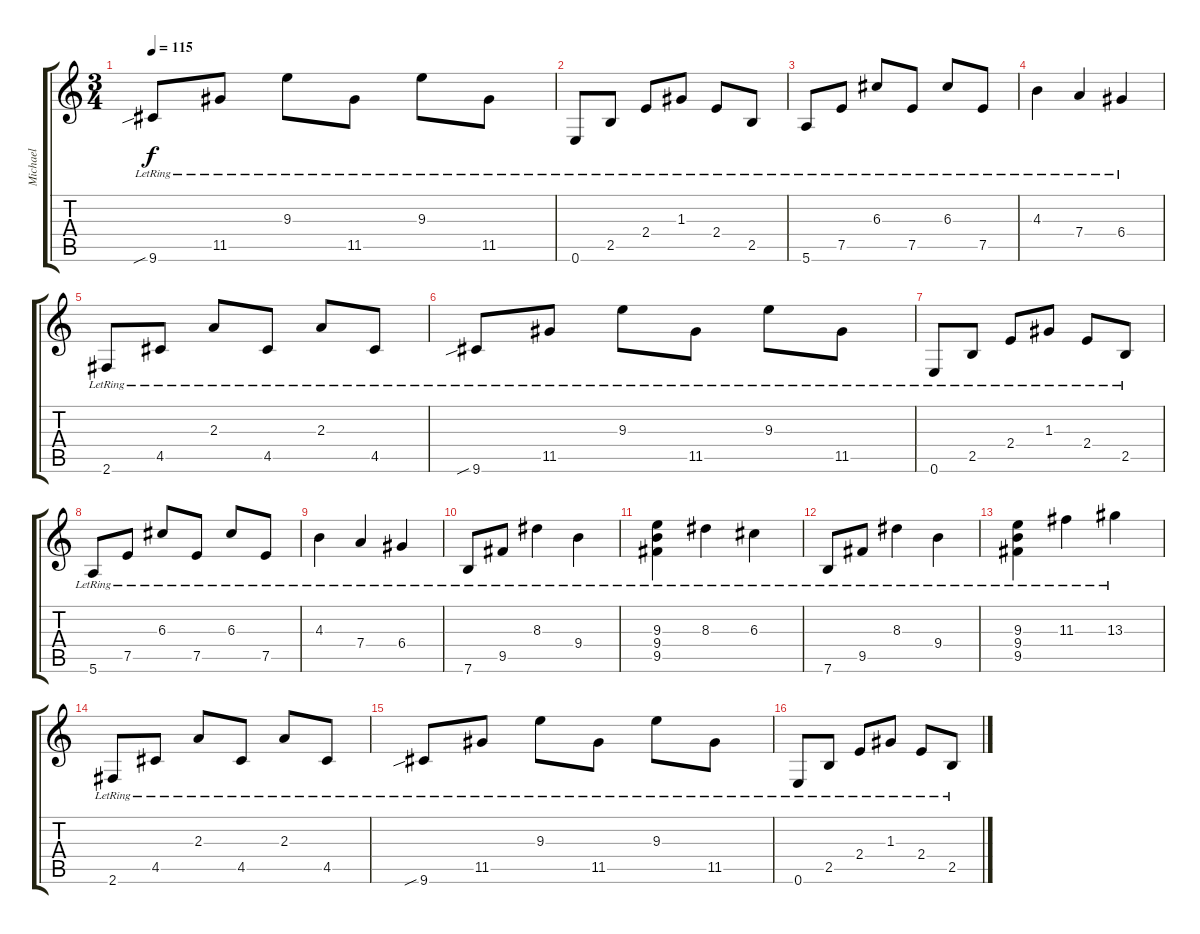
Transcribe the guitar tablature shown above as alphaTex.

\track ("Michael" "Michael") {instrument electricguitarjazz}
\staff {score tabs}
\tuning (E4 B3 G3 D3 A2 E2) {hide}
\ts (3 4)
\tempo 115
\clef g2
\ks c
9.6{sib lr}.8{dy f} 11.5{lr}.8 9.3{lr}.8 11.5{lr}.8 9.3{lr}.8 11.5{lr}.8 |
0.6{lr}.8 2.5{lr}.8 2.4{lr}.8 1.3{lr}.8 2.4{lr}.8 2.5{lr}.8 |
5.6{lr}.8 7.5{lr}.8 6.3{lr}.8 7.5{lr}.8 6.3{lr}.8 7.5{lr}.8 |
4.3{lr}.4 7.4{lr}.4 6.4{lr}.4 |
2.6{lr}.8 4.5{lr}.8 2.3{lr}.8 4.5{lr}.8 2.3{lr}.8 4.5{lr}.8 |
9.6{sib lr}.8 11.5{lr}.8 9.3{lr}.8 11.5{lr}.8 9.3{lr}.8 11.5{lr}.8 |
0.6{lr}.8 2.5{lr}.8 2.4{lr}.8 1.3{lr}.8 2.4{lr}.8 2.5{lr}.8 |
5.6{lr}.8 7.5{lr}.8 6.3{lr}.8 7.5{lr}.8 6.3{lr}.8 7.5{lr}.8 |
4.3{lr}.4 7.4{lr}.4 6.4{lr}.4 |
7.6{lr}.8 9.5{lr}.8 8.3{lr}.4 9.4{lr}.4 |
(9.3 9.4 9.5{lr}).4 8.3{lr}.4 6.3{lr}.4 |
7.6{lr}.8 9.5{lr}.8 8.3{lr}.4 9.4{lr}.4 |
(9.3 9.4{lr} 9.5).4 11.3{lr}.4 13.3{lr}.4 |
2.6{lr}.8 4.5{lr}.8 2.3{lr}.8 4.5{lr}.8 2.3{lr}.8 4.5{lr}.8 |
9.6{sib lr}.8 11.5{lr}.8 9.3{lr}.8 11.5{lr}.8 9.3{lr}.8 11.5{lr}.8 |
0.6{lr}.8 2.5{lr}.8 2.4{lr}.8 1.3{lr}.8 2.4{lr}.8 2.5{lr}.8
